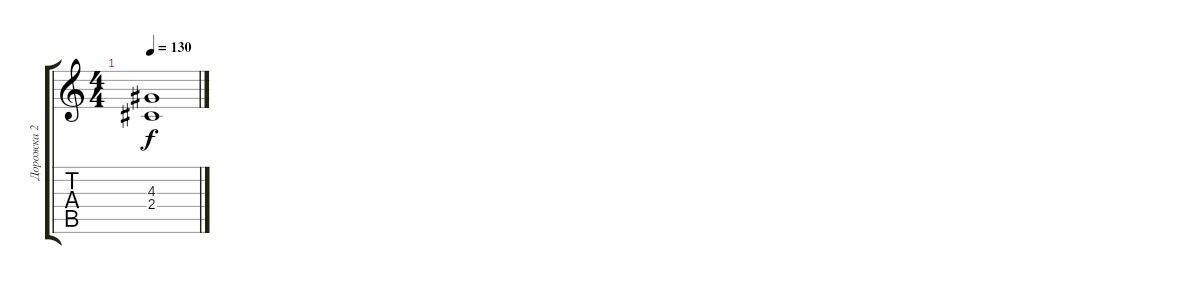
\track ("Дорожка 2" "Дорожка 2") {instrument distortionguitar}
\staff {score tabs}
\tuning (Db4 Ab3 E3 B2 Gb2 B1) {hide}
\ts (4 4)
\tempo 130
\clef g2
\ks c
(4.3 2.4).1{dy f}
